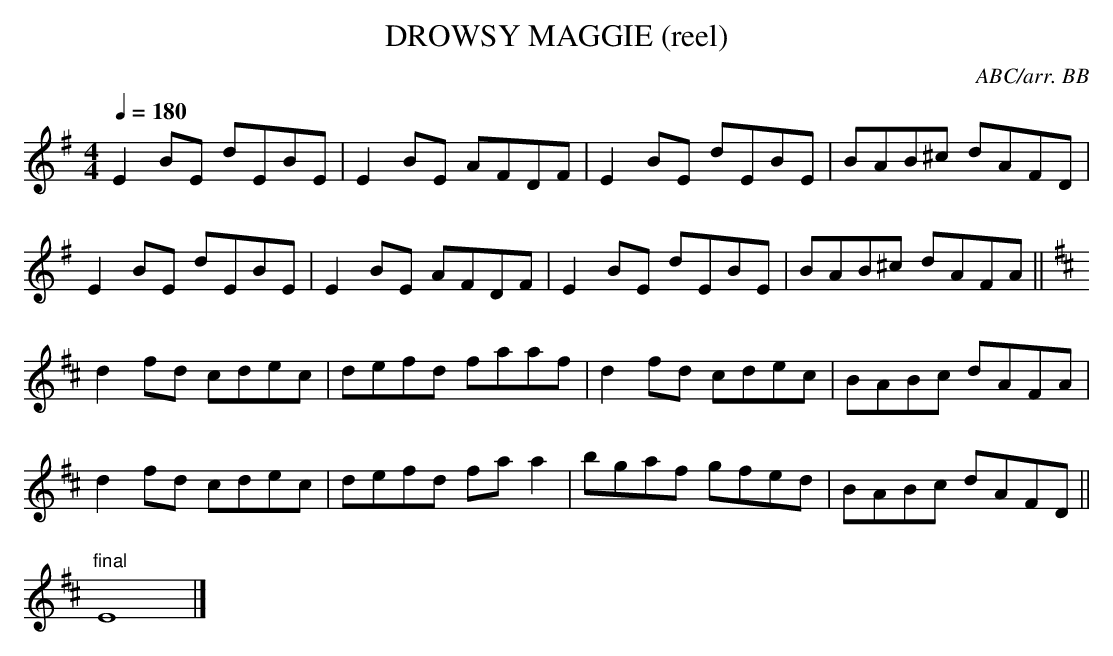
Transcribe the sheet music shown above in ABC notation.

X:1
T:DROWSY MAGGIE (reel)
C:ABC/arr. BB
M:4/4
L:1/8
Q:1/4=180
K:Em
E2BE dEBE|E2BE AFDF|E2BE dEBE|BAB^c dAFD|
E2BE dEBE|E2BE AFDF|E2BE dEBE|BAB^c dAFA||
K:D
d2fd cdec|defd faaf|d2fd cdec|BABc dAFA|
d2fd cdec|defd faa2|bgaf gfed|BABc dAFD||
"final" E8|]
